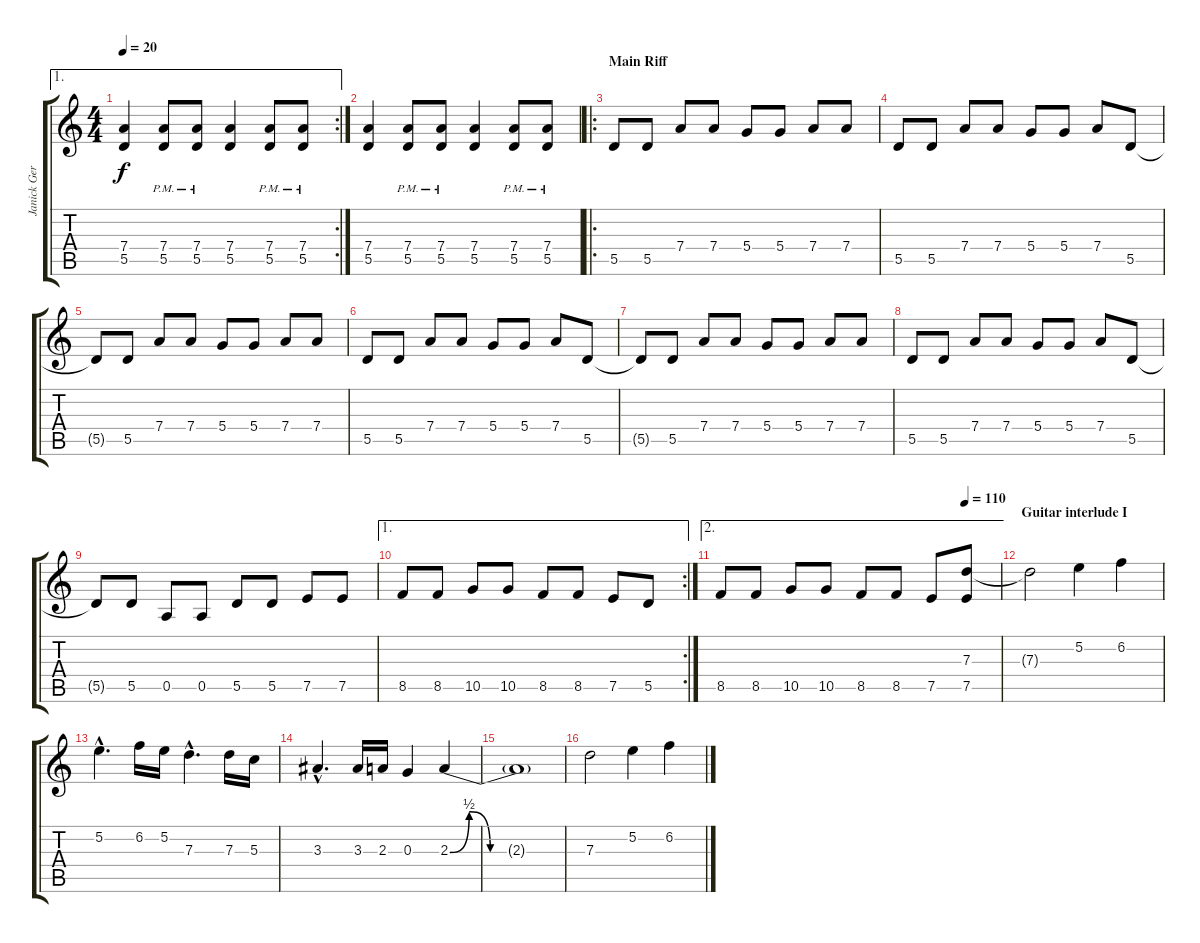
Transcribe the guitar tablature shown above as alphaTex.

\track ("Janick Gers" "Janick Ger") {instrument overdrivenguitar}
\staff {score tabs}
\tuning (E4 B3 G3 D3 A2 E2) {hide}
\ae 1
\rc 2
\ts (4 4)
\tempo 20
\clef g2
\ks c
(7.4 5.5).4{dy f} (7.4{pm} 5.5{pm}).8 (7.4{pm} 5.5{pm}).8 (7.4 5.5).4 (7.4{pm} 5.5{pm}).8 (7.4{pm} 5.5{pm}).8 |
(7.4 5.5).4 (7.4{pm} 5.5{pm}).8 (7.4{pm} 5.5{pm}).8 (7.4 5.5).4 (7.4{pm} 5.5{pm}).8 (7.4{pm} 5.5{pm}).8 |
\ro
\section ("" "Main Riff")
5.5.8 5.5.8 7.4.8 7.4.8 5.4.8 5.4.8 7.4.8 7.4.8 |
5.5.8 5.5.8 7.4.8 7.4.8 5.4.8 5.4.8 7.4.8 5.5.8 |
5.5{t}.8 5.5.8 7.4.8 7.4.8 5.4.8 5.4.8 7.4.8 7.4.8 |
5.5.8 5.5.8 7.4.8 7.4.8 5.4.8 5.4.8 7.4.8 5.5.8 |
5.5{t}.8 5.5.8 7.4.8 7.4.8 5.4.8 5.4.8 7.4.8 7.4.8 |
5.5.8 5.5.8 7.4.8 7.4.8 5.4.8 5.4.8 7.4.8 5.5.8 |
5.5{t}.8 5.5.8 0.5.8 0.5.8 5.5.8 5.5.8 7.5.8 7.5.8 |
\ae 1
\rc 2
8.5.8 8.5.8 10.5.8 10.5.8 8.5.8 8.5.8 7.5.8 5.5.8 |
\ae 2
\tempo (110 0.875)
8.5.8 8.5.8 10.5.8 10.5.8 8.5.8 8.5.8 7.5.8 (7.3 7.5).8 |
\section ("" "Guitar interlude I")
7.3{t}.2 5.2.4 6.2.4 |
5.2{hac}.4{d} 6.2.16 5.2.16 7.3{hac}.4{d} 7.3.16 5.3.16 |
3.3{hac}.4{d} 3.3.16 2.3.16 0.3.4 2.3{be (custom 0 0 10 2 21 0 45 0 60 0)}.4 |
2.3{t}.1 |
7.3.2 5.2.4 6.2.4
